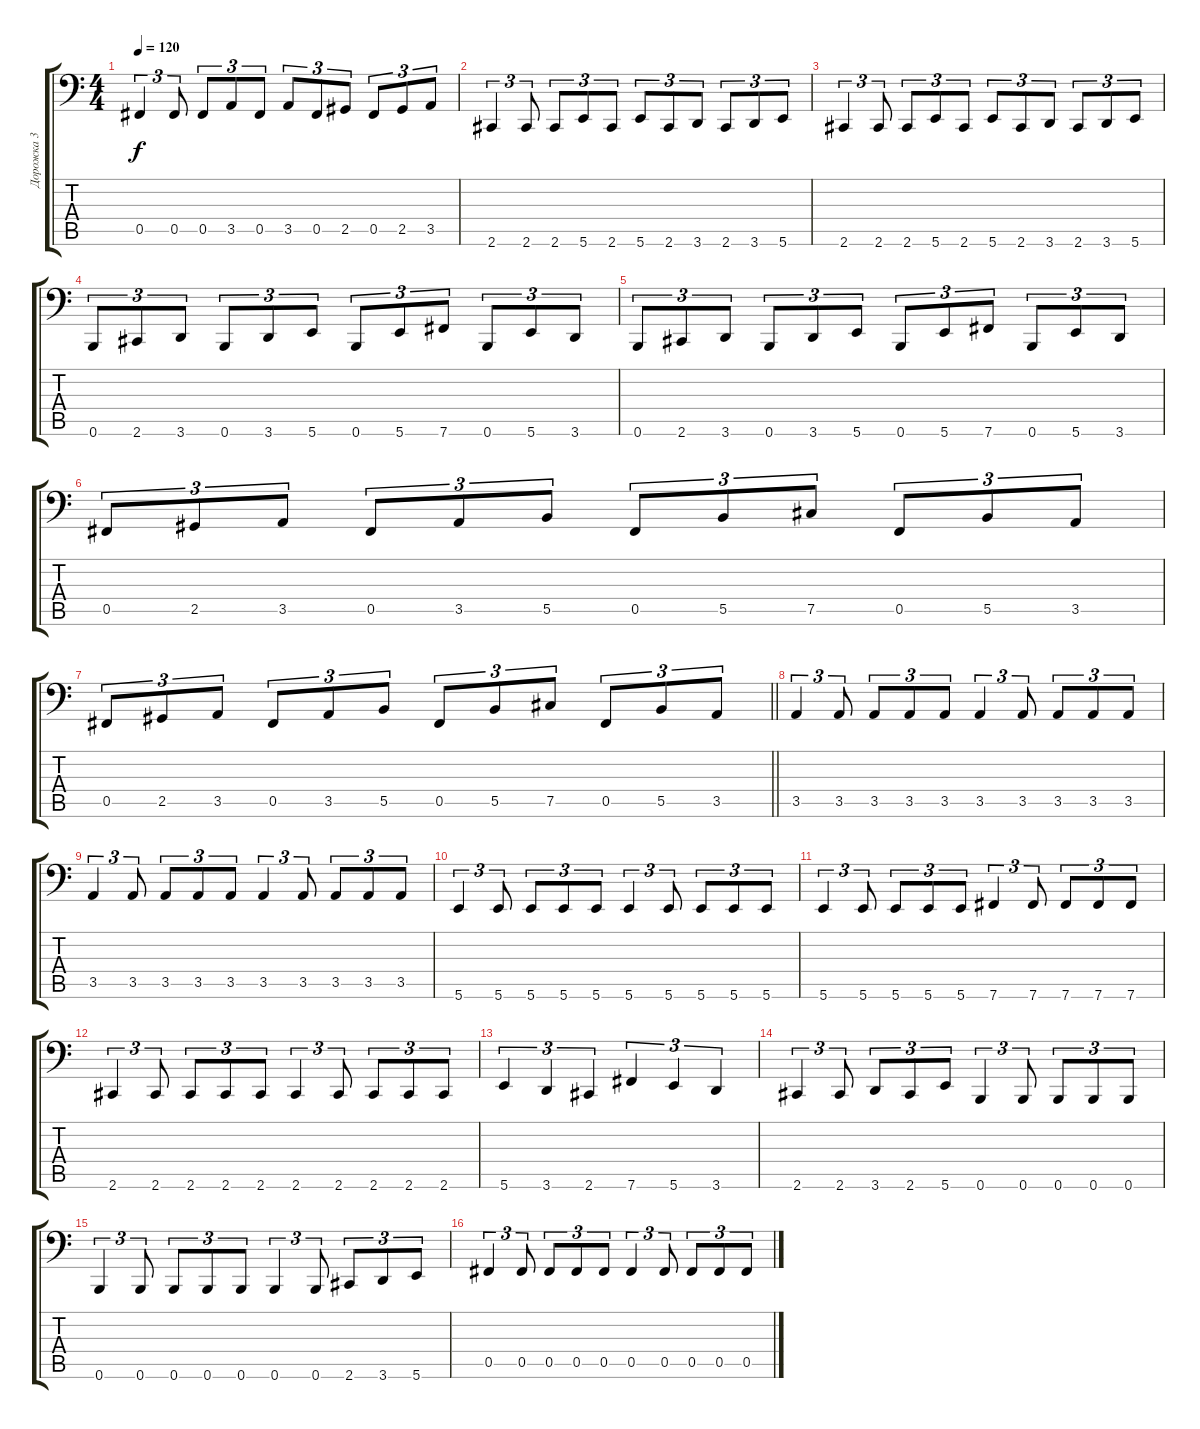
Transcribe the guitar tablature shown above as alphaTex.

\track ("Дорожка 3" "Дорожка 3") {instrument electricbassfinger}
\staff {score tabs}
\tuning (Db3 Ab2 E2 B1 Gb1 B0) {hide}
\ts (4 4)
\tempo 120
\clef f4
\ks c
0.5.4{tu (3 2) dy f} 0.5.8{tu (3 2)} 0.5.8{tu (3 2)} 3.5.8{tu (3 2)} 0.5.8{tu (3 2)} 3.5.8{tu (3 2)} 0.5.8{tu (3 2)} 2.5.8{tu (3 2)} 0.5.8{tu (3 2)} 2.5.8{tu (3 2)} 3.5.8{tu (3 2)} |
2.6.4{tu (3 2)} 2.6.8{tu (3 2)} 2.6.8{tu (3 2)} 5.6.8{tu (3 2)} 2.6.8{tu (3 2)} 5.6.8{tu (3 2)} 2.6.8{tu (3 2)} 3.6.8{tu (3 2)} 2.6.8{tu (3 2)} 3.6.8{tu (3 2)} 5.6.8{tu (3 2)} |
2.6.4{tu (3 2)} 2.6.8{tu (3 2)} 2.6.8{tu (3 2)} 5.6.8{tu (3 2)} 2.6.8{tu (3 2)} 5.6.8{tu (3 2)} 2.6.8{tu (3 2)} 3.6.8{tu (3 2)} 2.6.8{tu (3 2)} 3.6.8{tu (3 2)} 5.6.8{tu (3 2)} |
0.6.8{tu (3 2)} 2.6.8{tu (3 2)} 3.6.8{tu (3 2)} 0.6.8{tu (3 2)} 3.6.8{tu (3 2)} 5.6.8{tu (3 2)} 0.6.8{tu (3 2)} 5.6.8{tu (3 2)} 7.6.8{tu (3 2)} 0.6.8{tu (3 2)} 5.6.8{tu (3 2)} 3.6.8{tu (3 2)} |
0.6.8{tu (3 2)} 2.6.8{tu (3 2)} 3.6.8{tu (3 2)} 0.6.8{tu (3 2)} 3.6.8{tu (3 2)} 5.6.8{tu (3 2)} 0.6.8{tu (3 2)} 5.6.8{tu (3 2)} 7.6.8{tu (3 2)} 0.6.8{tu (3 2)} 5.6.8{tu (3 2)} 3.6.8{tu (3 2)} |
0.5.8{tu (3 2)} 2.5.8{tu (3 2)} 3.5.8{tu (3 2)} 0.5.8{tu (3 2)} 3.5.8{tu (3 2)} 5.5.8{tu (3 2)} 0.5.8{tu (3 2)} 5.5.8{tu (3 2)} 7.5.8{tu (3 2)} 0.5.8{tu (3 2)} 5.5.8{tu (3 2)} 3.5.8{tu (3 2)} |
\barLineRight lightlight
0.5.8{tu (3 2)} 2.5.8{tu (3 2)} 3.5.8{tu (3 2)} 0.5.8{tu (3 2)} 3.5.8{tu (3 2)} 5.5.8{tu (3 2)} 0.5.8{tu (3 2)} 5.5.8{tu (3 2)} 7.5.8{tu (3 2)} 0.5.8{tu (3 2)} 5.5.8{tu (3 2)} 3.5.8{tu (3 2)} |
\section ("" " ")
3.5.4{tu (3 2)} 3.5.8{tu (3 2)} 3.5.8{tu (3 2)} 3.5.8{tu (3 2)} 3.5.8{tu (3 2)} 3.5.4{tu (3 2)} 3.5.8{tu (3 2)} 3.5.8{tu (3 2)} 3.5.8{tu (3 2)} 3.5.8{tu (3 2)} |
3.5.4{tu (3 2)} 3.5.8{tu (3 2)} 3.5.8{tu (3 2)} 3.5.8{tu (3 2)} 3.5.8{tu (3 2)} 3.5.4{tu (3 2)} 3.5.8{tu (3 2)} 3.5.8{tu (3 2)} 3.5.8{tu (3 2)} 3.5.8{tu (3 2)} |
5.6.4{tu (3 2)} 5.6.8{tu (3 2)} 5.6.8{tu (3 2)} 5.6.8{tu (3 2)} 5.6.8{tu (3 2)} 5.6.4{tu (3 2)} 5.6.8{tu (3 2)} 5.6.8{tu (3 2)} 5.6.8{tu (3 2)} 5.6.8{tu (3 2)} |
5.6.4{tu (3 2)} 5.6.8{tu (3 2)} 5.6.8{tu (3 2)} 5.6.8{tu (3 2)} 5.6.8{tu (3 2)} 7.6.4{tu (3 2)} 7.6.8{tu (3 2)} 7.6.8{tu (3 2)} 7.6.8{tu (3 2)} 7.6.8{tu (3 2)} |
2.6.4{tu (3 2)} 2.6.8{tu (3 2)} 2.6.8{tu (3 2)} 2.6.8{tu (3 2)} 2.6.8{tu (3 2)} 2.6.4{tu (3 2)} 2.6.8{tu (3 2)} 2.6.8{tu (3 2)} 2.6.8{tu (3 2)} 2.6.8{tu (3 2)} |
5.6.4{tu (3 2)} 3.6.4{tu (3 2)} 2.6.4{tu (3 2)} 7.6.4{tu (3 2)} 5.6.4{tu (3 2)} 3.6.4{tu (3 2)} |
2.6.4{tu (3 2)} 2.6.8{tu (3 2)} 3.6.8{tu (3 2)} 2.6.8{tu (3 2)} 5.6.8{tu (3 2)} 0.6.4{tu (3 2)} 0.6.8{tu (3 2)} 0.6.8{tu (3 2)} 0.6.8{tu (3 2)} 0.6.8{tu (3 2)} |
0.6.4{tu (3 2)} 0.6.8{tu (3 2)} 0.6.8{tu (3 2)} 0.6.8{tu (3 2)} 0.6.8{tu (3 2)} 0.6.4{tu (3 2)} 0.6.8{tu (3 2)} 2.6.8{tu (3 2)} 3.6.8{tu (3 2)} 5.6.8{tu (3 2)} |
0.5.4{tu (3 2)} 0.5.8{tu (3 2)} 0.5.8{tu (3 2)} 0.5.8{tu (3 2)} 0.5.8{tu (3 2)} 0.5.4{tu (3 2)} 0.5.8{tu (3 2)} 0.5.8{tu (3 2)} 0.5.8{tu (3 2)} 0.5.8{tu (3 2)}
